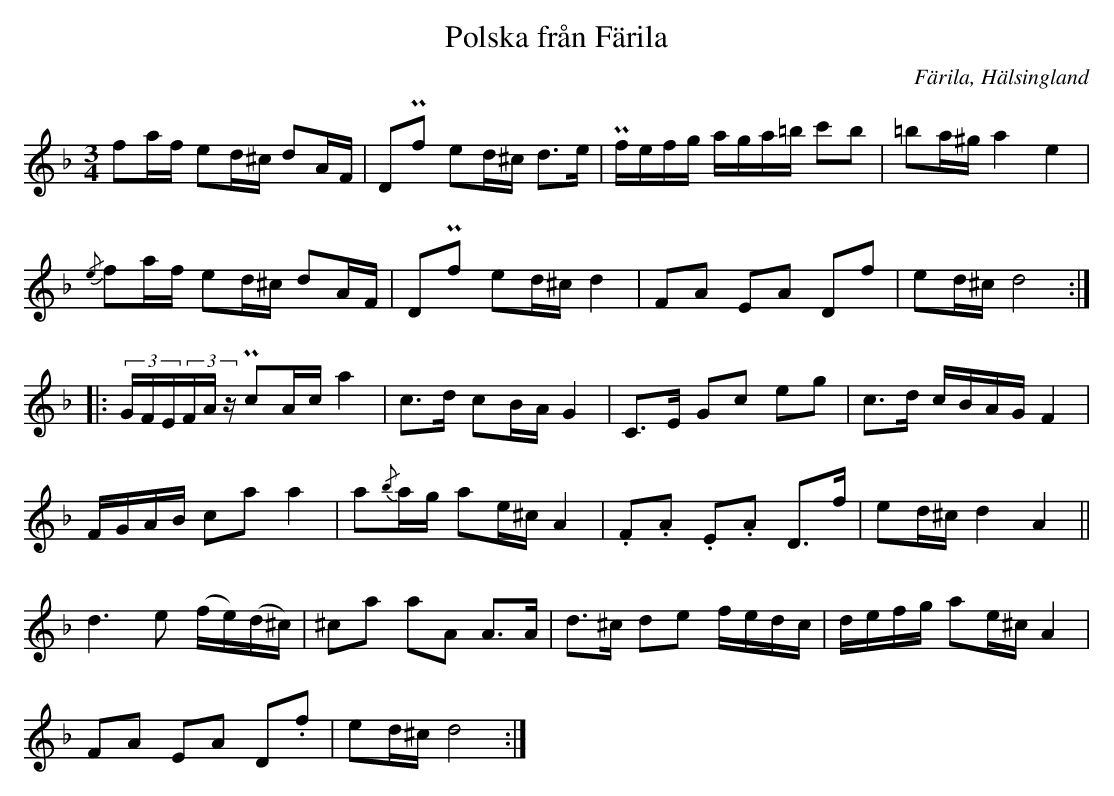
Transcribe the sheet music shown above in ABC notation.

X:1
T: Polska från Färila
O: Färila, Hälsingland
M: 3/4
L: 1/16
K: Dm
f2af e2d^c d2AF | D2Pf2 e2d^c d2>e2 | Pfefg aga=b c'2b2 | =b2a^g a4 e4 |
{/e}f2af e2d^c d2AF | D2Pf2 e2d^c d4 | F2A2 E2A2 D2f2 | e2d^c d8 ::
(3GFE(3FAz Pc2Ac a4 | c2>d2 c2BA G4 | C2>E2 G2c2 e2g2 | c2>d2 cBAG F4 |
FGAB c2a2 a4 | a2{/b}ag a2e^c A4 | .F2.A2 .E2.A2 D2>f2 | e2d^c d4 A4 ||
d6e2 (fe)(d^c) | ^c2a2 a2A2 A2>A2 | d2>^c2 d2e2 fedc | defg a2e^c A4 |
F2A2 E2A2 D2.f2 | e2d^c d8 :|
